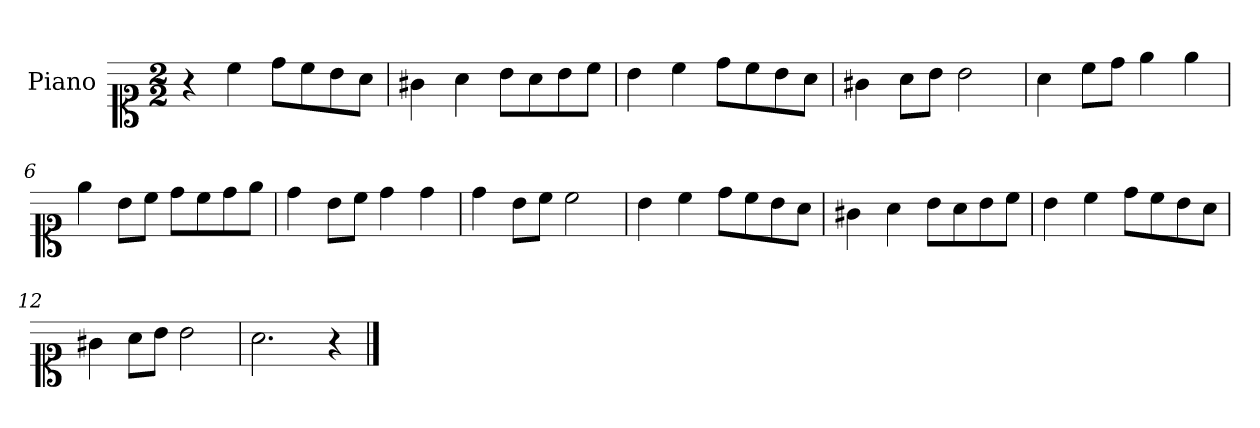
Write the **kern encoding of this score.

**kern
*part1
*staff1
*I"Piano
*I'Pno.
*clefC1
*k[]
*M2/2
=1
4r
4cc\
8dd\L
8cc\
8b\
8a\J
=2
4g#X\
4a\
8b\L
8a\
8b\
8cc\J
=3
4b\
4cc\
8dd\L
8cc\
8b\
8a\J
=4
4g#X\
8a\L
8b\J
2b\
=5
4a\
8cc\L
8dd\J
4ee\
4ee\
=6
4ee\
8b\L
8cc\J
8dd\L
8cc\
8dd\
8ee\J
=7
4dd\
8b\L
8cc\J
4dd\
4dd\
=8
4dd\
8b\L
8cc\J
2cc\
=9
4b\
4cc\
8dd\L
8cc\
8b\
8a\J
=10
4g#X\
4a\
8b\L
8a\
8b\
8cc\J
=11
4b\
4cc\
8dd\L
8cc\
8b\
8a\J
=12
4g#X\
8a\L
8b\J
2b\
=13
2.a\
4r
==
*-
